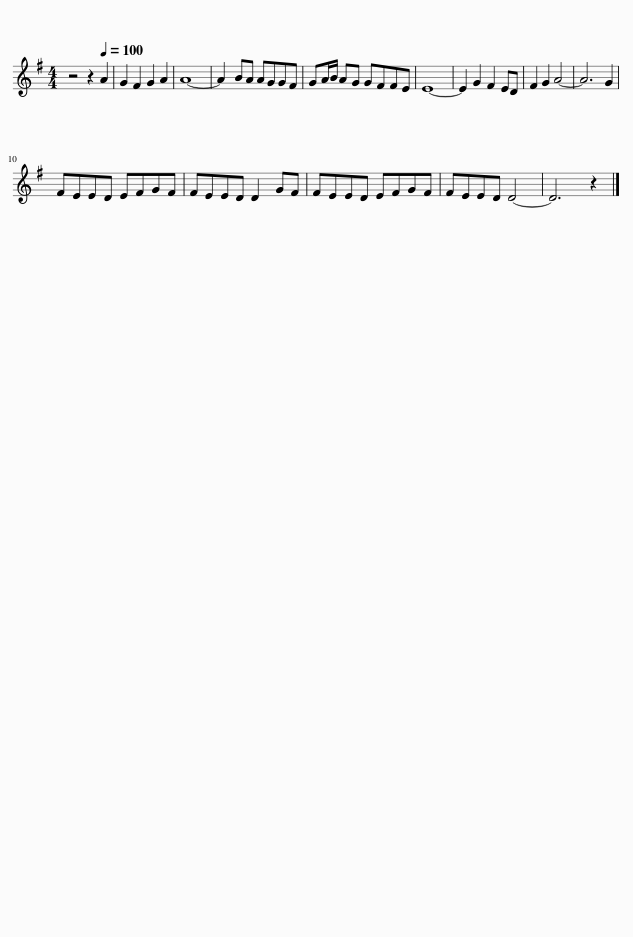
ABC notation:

X:1
L:1/8
M:4/4
I:linebreak $
K:G
V:1 treble
V:1
 z4 z2[Q:1/4=100] A2 | G2 F2 G2 A2 | A8- | A2 BA AGGF | GA/B/ AG GFFE | %5
 E8- | E2 G2 F2 ED | F2 G2 A4- | A6 G2 |$ FEED EFGF | %10
 FEED D2 GF | FEED EFGF | FEED D4- | D6 z2 |] %14
